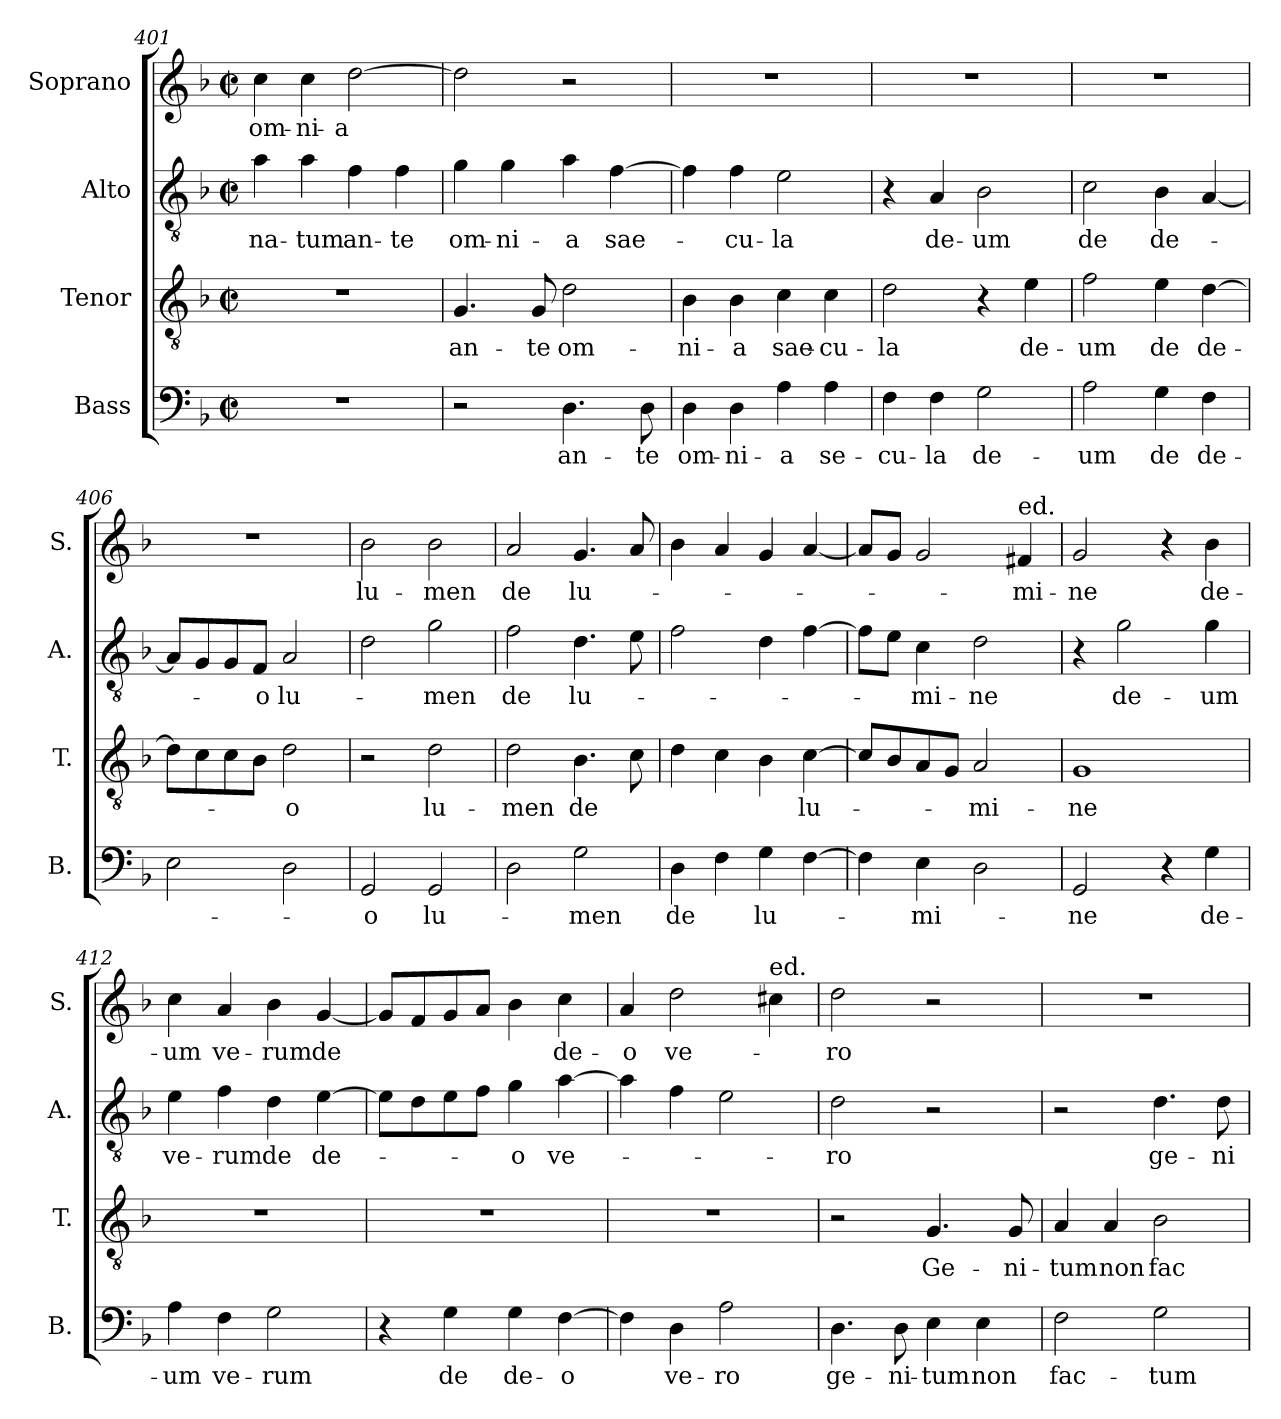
**kern	**text	**kern	**text	**kern	**text	**kern	**text
*part4	*part4	*part3	*part3	*part2	*part2	*part1	*part1
*staff4	*staff4	*staff3	*staff3	*staff2	*staff2	*staff1	*staff1
*I"Bass	*	*I"Tenor	*	*I"Alto	*	*I"Soprano	*
*I'B.	*	*I'T.	*	*I'A.	*	*I'S.	*
*clefF4	*	*clefGv2	*	*clefGv2	*	*clefG2	*
*k[b-]	*	*k[b-]	*	*k[b-]	*	*k[b-]	*
*M2/2	*	*M2/2	*	*M2/2	*	*M2/2	*
*met(c|)	*	*met(c|)	*	*met(c|)	*	*met(c|)	*
=401	=401	=401	=401	=401	=401	=401	=401
!	!	!	!	!	!LO:LY:b	!	!LO:LY:b
1r	.	1r	.	4a\	na-	4cc\	om-
!	!	!	!	!	!LO:LY:b	!	!LO:LY:b
.	.	.	.	4a\	-tum	4cc\	-ni-
!	!	!	!	!	!LO:LY:b	!	!LO:LY:b
.	.	.	.	4f\	an-	[2dd\	-a
!	!	!	!	!	!LO:LY:b	!	!
.	.	.	.	4f\	-te	.	.
=402	=402	=402	=402	=402	=402	=402	=402
!	!	!	!LO:LY:b	!	!LO:LY:b	!	!
2r	.	4.G/	an-	4g\	om-	2dd\]	.
!	!	!	!	!	!LO:LY:b	!	!
.	.	.	.	4g\	-ni-	.	.
!	!	!	!LO:LY:b	!	!	!	!
.	.	8G/	-te	.	.	.	.
!	!LO:LY:b	!	!LO:LY:b	!	!LO:LY:b	!	!
4.D\	an-	2d\	om-	4a\	-a	2r	.
!	!	!	!	!	!LO:LY:b	!	!
.	.	.	.	[4f\	sae-	.	.
!	!LO:LY:b	!	!	!	!	!	!
8D\	-te	.	.	.	.	.	.
=403	=403	=403	=403	=403	=403	=403	=403
!	!LO:LY:b	!	!LO:LY:b	!	!	!	!
4D\	om-	4B-\	-ni-	4f\]	.	1r	.
!	!LO:LY:b	!	!LO:LY:b	!	!LO:LY:b	!	!
4D\	-ni-	4B-\	-a	4f\	-cu-	.	.
!	!LO:LY:b	!	!LO:LY:b	!	!LO:LY:b	!	!
4A\	-a	4c\	sae-	2e\	-la	.	.
!	!LO:LY:b	!	!LO:LY:b	!	!	!	!
4A\	se-	4c\	-cu-	.	.	.	.
=404	=404	=404	=404	=404	=404	=404	=404
!	!LO:LY:b	!	!LO:LY:b	!	!	!	!
4F\	-cu-	2d\	-la	4r	.	1r	.
!	!LO:LY:b	!	!	!	!LO:LY:b	!	!
4F\	-la	.	.	4A/	de-	.	.
!	!LO:LY:b	!	!	!	!LO:LY:b	!	!
2G\	de-	4r	.	2B-\	-um	.	.
!	!	!	!LO:LY:b	!	!	!	!
.	.	4e\	de-	.	.	.	.
=405	=405	=405	=405	=405	=405	=405	=405
!	!LO:LY:b	!	!LO:LY:b	!	!LO:LY:b	!	!
2A\	-um	2f\	-um	2c\	de	1r	.
!	!LO:LY:b	!	!LO:LY:b	!	!LO:LY:b	!	!
4G\	de	4e\	de	4B-\	de-	.	.
!	!LO:LY:b	!	!LO:LY:b	!	!	!	!
4F\	de-	[4d\	de-	[4A/	.	.	.
=406	=406	=406	=406	=406	=406	=406	=406
2E\	.	8d\L]	.	8A/L]	.	1r	.
.	.	8c\	.	8G/	.	.	.
.	.	8c\	.	8G/	.	.	.
!	!	!	!	!	!LO:LY:b	!	!
.	.	8B-\J	.	8F/J	-o	.	.
!	!	!	!LO:LY:b	!	!LO:LY:b	!	!
2D\	.	2d\	-o	2A/	lu-	.	.
=407	=407	=407	=407	=407	=407	=407	=407
!	!LO:LY:b	!	!	!	!	!	!LO:LY:b
2GG/	-o	2r	.	2d\	.	2b-\	lu-
!	!LO:LY:b	!	!LO:LY:b	!	!LO:LY:b	!	!LO:LY:b
2GG/	lu-	2d\	lu-	2g\	-men	2b-\	-men
=408	=408	=408	=408	=408	=408	=408	=408
!	!	!	!LO:LY:b	!	!LO:LY:b	!	!LO:LY:b
2D\	.	2d\	-men	2f\	de	2a/	de
!	!LO:LY:b	!	!LO:LY:b	!	!LO:LY:b	!	!LO:LY:b
2G\	men	4.B-\	-de	4.d\	lu-	4.g/	lu-
.	.	8c\	.	8e\	.	8a/	.
=409	=409	=409	=409	=409	=409	=409	=409
!	!LO:LY:b	!	!	!	!	!	!
4D\	-de	4d\	.	2f\	.	4b-\	.
4F\	.	4c\	.	.	.	4a/	.
!	!LO:LY:b	!	!	!	!	!	!
4G\	lu-	4B-\	.	4d\	.	4g/	.
!	!	!	!LO:LY:b	!	!	!	!
[4F\	.	[4c\	lu-	[4f\	.	[4a/	.
=410	=410	=410	=410	=410	=410	=410	=410
4F\]	.	8c/L]	.	8f\L]	.	8a/L]	.
.	.	8B-/	.	8e\J	.	8g/J	.
!	!LO:LY:b	!	!	!	!LO:LY:b	!	!
4E\	-mi-	8A/	.	4c\	-mi-	2g/	.
.	.	8G/J	.	.	.	.	.
!	!	!	!LO:LY:b	!	!LO:LY:b	!	!
2D\	.	2A/	-mi-	2d\	-ne	.	.
!	!	!	!	!	!	!LO:TX:a:t=ed.	!
!	!	!	!	!	!	!	!LO:LY:b
.	.	.	.	.	.	4f#X/	-mi-
=411	=411	=411	=411	=411	=411	=411	=411
!	!LO:LY:b	!	!LO:LY:b	!	!	!	!LO:LY:b
2GG/	ne	1G	-ne	4r	.	2g/	-ne
!	!	!	!	!	!LO:LY:b	!	!
.	.	.	.	2g\	de-	.	.
4r	.	.	.	.	.	4r	.
!	!LO:LY:b	!	!	!	!LO:LY:b	!	!LO:LY:b
4G\	de-	.	.	4g\	-um	4b-\	de-
=412	=412	=412	=412	=412	=412	=412	=412
!	!LO:LY:b	!	!	!	!LO:LY:b	!	!LO:LY:b
4A\	-um	1r	.	4e\	ve-	4cc\	-um
!	!LO:LY:b	!	!	!	!LO:LY:b	!	!LO:LY:b
4F\	ve-	.	.	4f\	-rum	4a/	ve-
!	!LO:LY:b	!	!	!	!LO:LY:b	!	!LO:LY:b
2G\	-rum	.	.	4d\	de	4b-\	-rum
!	!	!	!	!	!LO:LY:b	!	!LO:LY:b
.	.	.	.	[4e\	de-	[4g/	-de
=413	=413	=413	=413	=413	=413	=413	=413
4r	.	1r	.	8e\L]	.	8g/L]	.
.	.	.	.	8d\	.	8f/	.
!	!LO:LY:b	!	!	!	!	!	!
4G\	de	.	.	8e\	.	8g/	.
.	.	.	.	8f\J	.	8a/J	.
!	!LO:LY:b	!	!	!	!LO:LY:b	!	!
4G\	de-	.	.	4g\	o	4b-\	.
!	!LO:LY:b	!	!	!	!LO:LY:b	!	!LO:LY:b
[4F\	-o	.	.	[4a\	ve-	4cc\	de-
=414	=414	=414	=414	=414	=414	=414	=414
!	!	!	!	!	!	!	!LO:LY:b
4F\]	.	1r	.	4a\]	.	4a/	-o
!	!LO:LY:b	!	!	!	!	!	!LO:LY:b
4D\	ve-	.	.	4f\	.	2dd\	ve-
!	!LO:LY:b	!	!	!	!	!	!
2A\	-ro	.	.	2e\	.	.	.
!	!	!	!	!	!	!LO:TX:a:t=ed.	!
.	.	.	.	.	.	4cc#X\	.
=415	=415	=415	=415	=415	=415	=415	=415
!	!LO:LY:b	!	!	!	!LO:LY:b	!	!LO:LY:b
4.D\	ge-	2r	.	2d\	-ro	2dd\	-ro
!	!LO:LY:b	!	!	!	!	!	!
8D\	-ni-	.	.	.	.	.	.
!	!LO:LY:b	!	!LO:LY:b	!	!	!	!
4E\	-tum	4.G/	Ge-	2r	.	2r	.
!	!LO:LY:b	!	!	!	!	!	!
4E\	non	.	.	.	.	.	.
!	!	!	!LO:LY:b	!	!	!	!
.	.	8G/	-ni-	.	.	.	.
=416	=416	=416	=416	=416	=416	=416	=416
!	!LO:LY:b	!	!LO:LY:b	!	!	!	!
2F\	fac-	4A/	-tum	2r	.	1r	.
!	!	!	!LO:LY:b	!	!	!	!
.	.	4A/	non	.	.	.	.
!	!LO:LY:b	!	!LO:LY:b	!	!LO:LY:b	!	!
2G\	-tum	2B-\	fac-	4.d\	ge-	.	.
!	!	!	!	!	!LO:LY:b	!	!
.	.	.	.	8d\	-ni-	.	.
=	=	=	=	=	=	=	=
*-	*-	*-	*-	*-	*-	*-	*-
